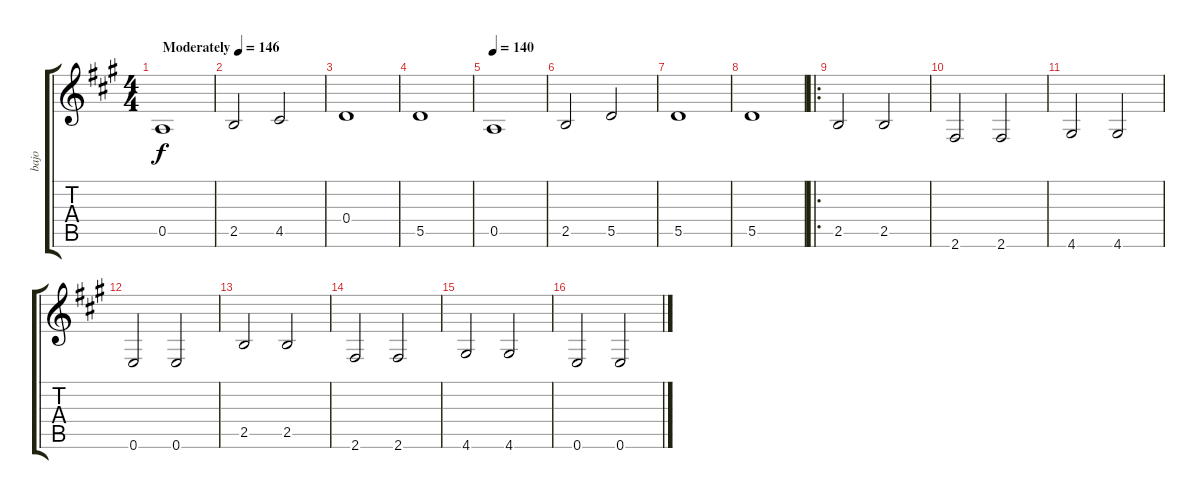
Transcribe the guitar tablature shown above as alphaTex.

\track ("bajo" "bajo") {instrument electricbassfinger}
\staff {score tabs}
\tuning (E4 B3 G3 D3 A2 E2) {hide}
\ts (4 4)
\tempo (146 "Moderately")
\tempo 140
\tempo (146 "Moderately")
\clef g2
\ks a
0.5.1{dy f instrument electricbassfinger} |
2.5.2 4.5.2 |
0.4.1 |
5.5.1 |
\tempo 140
0.5.1 |
2.5.2 5.5.2 |
5.5.1 |
5.5.1 |
\ro
2.5.2 2.5.2 |
2.6.2 2.6.2 |
4.6.2 4.6.2 |
0.6.2 0.6.2 |
2.5.2 2.5.2 |
2.6.2 2.6.2 |
4.6.2 4.6.2 |
0.6.2 0.6.2
